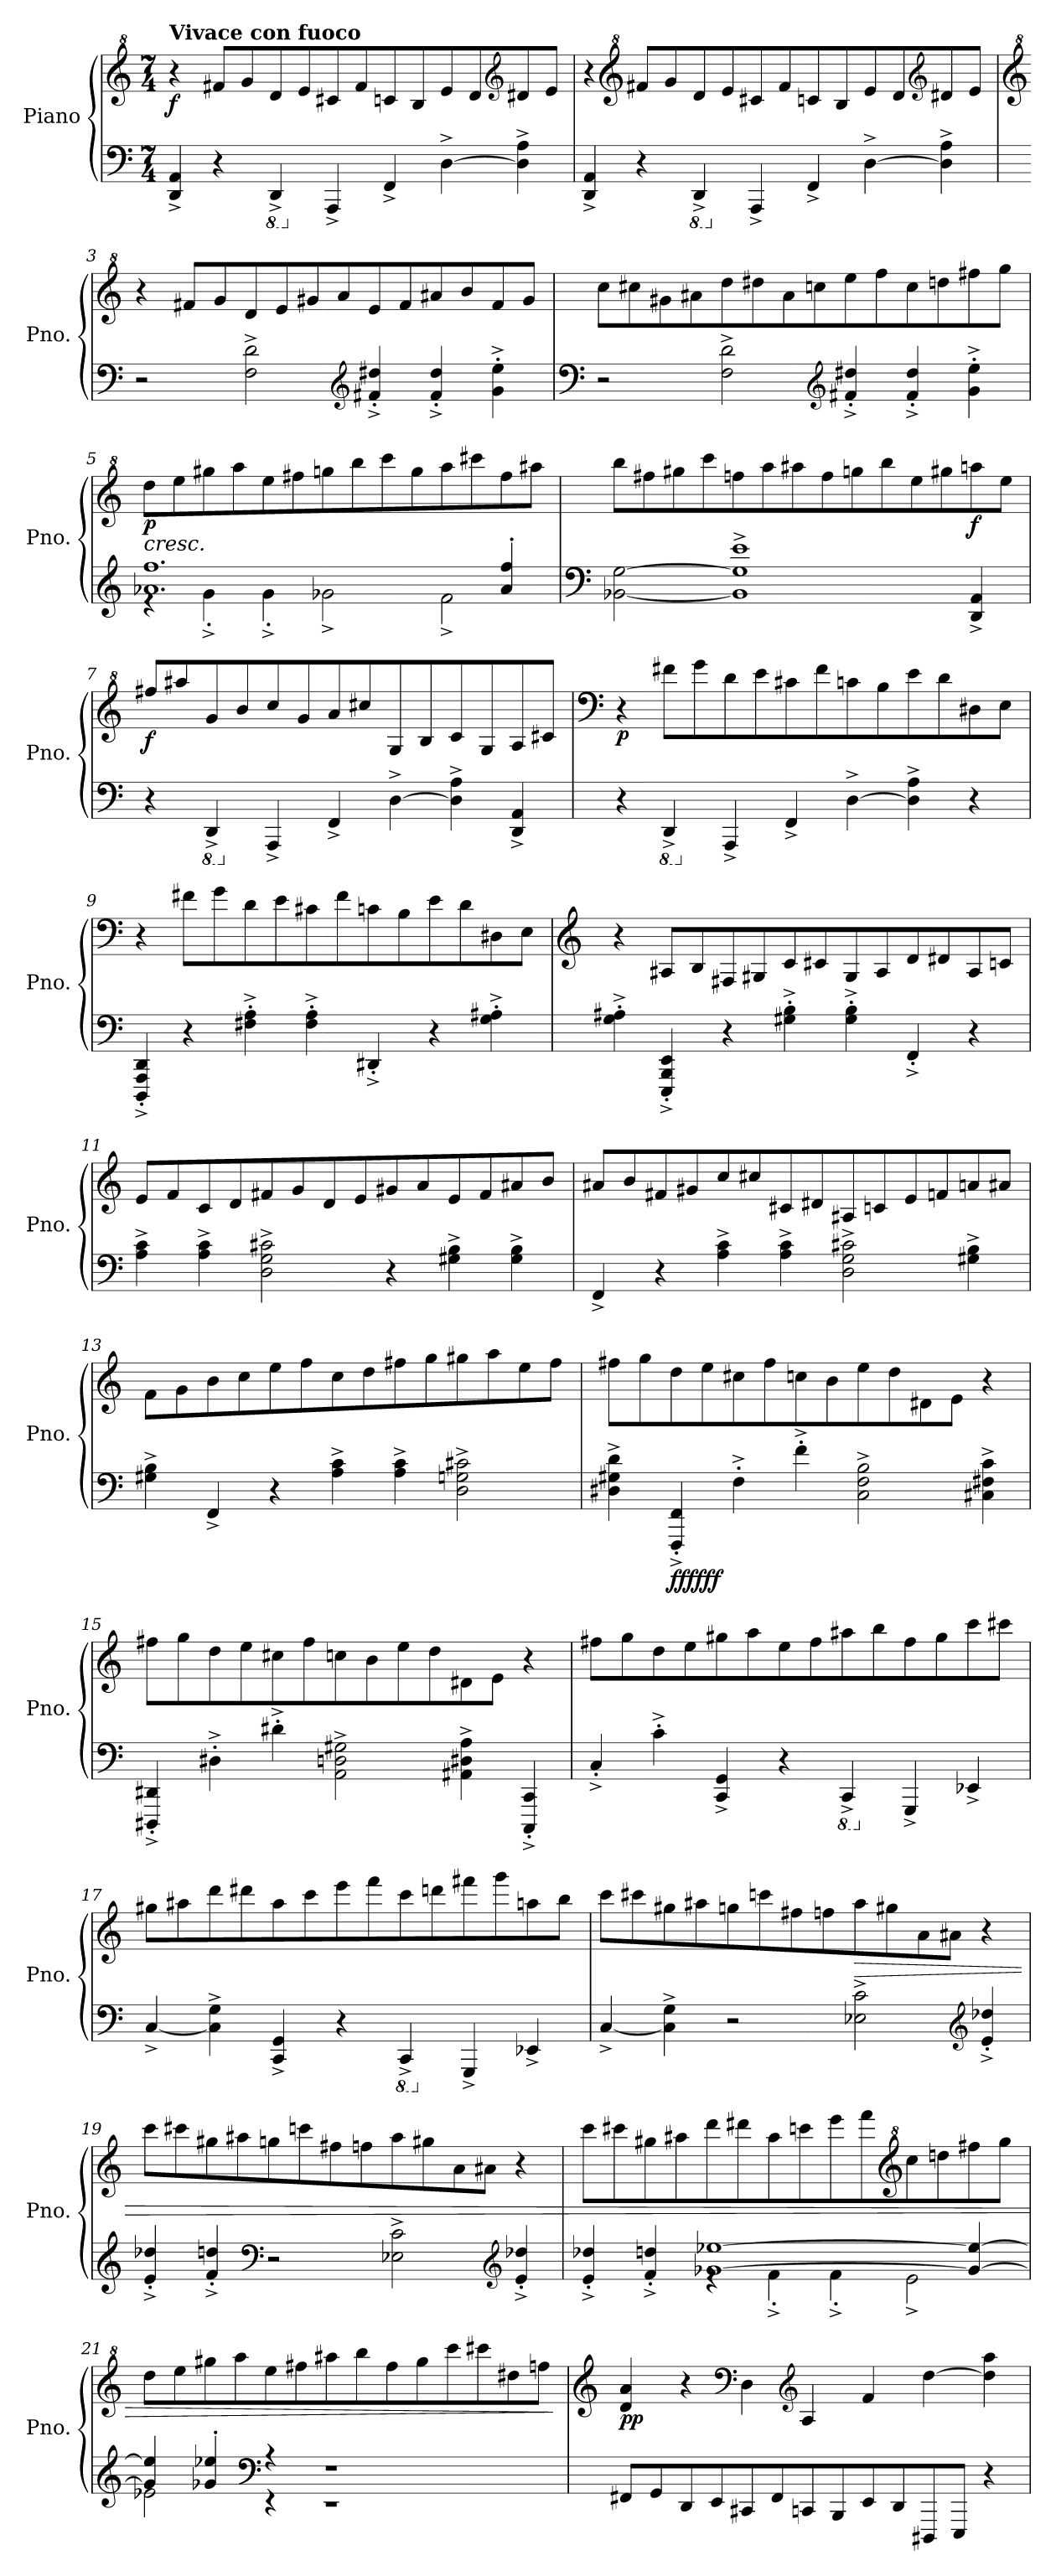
**kern	**kern	**dynam
*part1	*part1	*part1
*staff2	*staff1	*staff1/2
*I"Piano	*	*
*I'Pno.	*	*
*clefF4	*clefG^2	*
*k[]	*k[]	*
*M7/4	*M7/4	*
=1	=1	=1
!	!LO:TX:a:B:t=Vivace con fuoco	!
!	!	!LO:DY:b
4DD/^ 4AA/^	4r	f
4r	8ff#X/L	.
.	8gg/	.
*8ba	*	*
4DDD^/	8dd/	.
.	8ee/	.
*X8ba	*	*
4AAA^/	8cc#X/	.
.	8ff#/	.
4FF^/	8ccn/	.
.	8b/	.
[4D^\	8ee/	.
.	8dd/	.
*	*clefG2	*
4D\]^ 4A\^	8d#X/	.
.	8e/J	.
=2	=2	=2
4DD/^ 4AA/^	4r	.
*	*clefG^2	*
4r	8ff#X/L	.
.	8gg/	.
*8ba	*	*
4DDD^/	8dd/	.
.	8ee/	.
*X8ba	*	*
4AAA^/	8cc#X/	.
.	8ff#/	.
4FF^/	8ccn/	.
.	8b/	.
[4D^\	8ee/	.
.	8dd/	.
*	*clefG2	*
4D\]^ 4A\^	8d#X/	.
.	8e/J	.
!!LO:LB:g=z
=3	=3	=3
*	*clefG^2	*
2r	4r	.
.	8ff#X/L	.
.	8gg/	.
2F\^ 2d\^	8dd/	.
.	8ee/	.
.	8gg#X/	.
.	8aa/	.
*clefG2	*	*
4f#X/^' 4dd#X/^'	8ee/	.
.	8ff#/	.
4f#/^' 4dd#/^'	8aa#X/	.
.	8bb/	.
4g\^' 4ee\^'	8ff#/	.
.	8gg#/J	.
=4	=4	=4
*clefF4	*	*
2r	8ccc\L	.
.	8ccc#X\	.
.	8gg#X\	.
.	8aa#X\	.
2F\^ 2d\^	8ddd\	.
.	8ddd#X\	.
.	8aa#\	.
.	8cccn\	.
*clefG2	*	*
4f#X/^' 4dd#X/^'	8eee\	.
.	8fff\	.
4f#/^' 4dd#/^'	8ccc\	.
.	8dddn\	.
4g\^' 4ee\^'	8fff#X\	.
.	8ggg\J	.
!!LO:LB:g=z
=5	=5	=5
*^	*	*
!	!	!	!LO:HP:b
!	!	!	!LO:DY:n=1:b
1.a-X 1.ff	4re	8ddd\L	< p
.	.	8eee\	.
.	4g^'\	8ggg#X\	.
.	.	8aaa\	.
.	4g^'\	8eee\	.
.	.	8fff#X\	.
.	2g-X^\	8gggn\	.
.	.	8bbb\	.
.	.	8cccc\	.
.	.	8ggg\	.
.	2f^\	8aaa\	.
.	.	8cccc#X\	.
4a-/' 4ff/'	.	8fff#\	.
.	.	8aaa#X\J	.
*v	*v	*	*
=6	=6	=6
*clefF4	*	*
[2BB-X\ [2G\	8bbb\L	.
.	8fff#X\	.
.	8ggg#X\	.
.	8cccc\	.
1BB-]^ 1G]^ 1e^	8fffn\	.
.	8aaa\	.
.	8aaa#X\	.
.	8fff\	.
.	8gggn\	.
.	8bbb\	.
.	8eee\	.
.	8ggg#X\	.
!	!	!LO:DY:b
4DD/^ 4AA/^	8aaan\	f
.	8eee\J	[
!!LO:LB:g=z
=7	=7	=7
!	!	!LO:DY:b
4r	8fff#X/L	f
.	8aaa#X/	.
*8ba	*	*
4DDD^/	8gg/	.
.	8bb/	.
*X8ba	*	*
4AAA^/	8ccc/	.
.	8gg/	.
4FF^/	8aa/	.
.	8ccc#X/	.
[4D^\	8g/	.
.	8b/	.
4D\]^ 4A\^	8cc/	.
.	8g/	.
4DD/^ 4AA/^	8a/	.
.	8cc#X/J	.
=8	=8	=8
*	*clefF4	*
!	!	!LO:DY:b
4r	4r	p
*8ba	*	*
4DDD^/	8f#X\L	.
.	8g\	.
*X8ba	*	*
4AAA^/	8d\	.
.	8e\	.
4FF^/	8c#X\	.
.	8f#\	.
[4D^\	8cn\	.
.	8B\	.
4D\]^ 4A\^	8e\	.
.	8d\	.
4r	8D#X\	.
.	8E\J	.
!!LO:LB:g=z
=9	=9	=9
4DDD/^' 4AAA/^' 4DD/^'	4r	.
4r	8f#X\L	.
.	8g\	.
4F#X\^' 4A\^'	8d\	.
.	8e\	.
4F#\^' 4A\^'	8c#X\	.
.	8f#\	.
4DD#X^'/	8cn\	.
.	8B\	.
4r	8e\	.
.	8d\	.
4G\^' 4A#X\^'	8D#X\	.
.	8E\J	.
=10	=10	=10
*	*clefG2	*
4G\^' 4A#X\^'	4r	.
4EEE/^' 4BBB/^' 4EE/^'	8A#X/L	.
.	8B/	.
4r	8F#X/	.
.	8G#X/	.
4G#X\^' 4B\^'	8c/	.
.	8c#X/	.
4G#\^' 4B\^'	8G#/	.
.	8A#/	.
4FF^'/	8d/	.
.	8d#X/	.
4r	8A#/	.
.	8cn/J	.
!!LO:PB:g=z
=11	=11	=11
4A\^ 4c\^	8e/L	.
.	8f/	.
4A\^ 4c\^	8c/	.
.	8d/	.
2D\^ 2G\^ 2c#X\^	8f#X/	.
.	8g/	.
.	8d/	.
.	8e/	.
4r	8g#X/	.
.	8a/	.
4G#X\^ 4B\^	8e/	.
.	8f#/	.
4G#\^ 4B\^	8a#X/	.
.	8b/J	.
=12	=12	=12
4FF^/	8a#X/L	.
.	8b/	.
4r	8f#X/	.
.	8g#X/	.
4A\^ 4c\^	8cc/	.
.	8cc#X/	.
4A\^ 4c\^	8c#X/	.
.	8d#X/	.
2D\^ 2G\^ 2c#X\^	8A#X/	.
.	8cn/	.
.	8e/	.
.	8fn/	.
4G#X\^ 4B\^	8an/	.
.	8a#X/J	.
!!LO:LB:g=z
=13	=13	=13
4G#X\^ 4B\^	8f\L	.
.	8g\	.
4FF^/	8b\	.
.	8cc\	.
4r	8ee\	.
.	8ff\	.
4A\^ 4c\^	8cc\	.
.	8dd\	.
4A\^ 4c\^	8ff#X\	.
.	8gg\	.
2D\^ 2Gn\^ 2c#X\^	8gg#X\	.
.	8aa\	.
.	8ee\	.
.	8ff#\J	.
=14	=14	=14
4D#X\^ 4G#X\^ 4d\^	8ff#X\L	.
.	8gg\	.
!	!	!LO:DY:b=2
!	!	!LO:DY:n=1:b
4FFF/^' 4FF/^'	8dd\	fff fff
.	8ee\	.
4F^'\	8cc#X\	.
.	8ff#\	.
4f^'\	8ccn\	.
.	8b\	.
2C\^ 2F\^ 2B\^	8ee\	.
.	8dd\	.
.	8d#X\	.
.	8e\J	.
4C#X\^ 4F#X\^ 4c\^	4r	.
=15	=15	=15
4DDD#X/^' 4DD#X/^'	8ff#X\L	.
.	8gg\	.
4D#X^'\	8dd\	.
.	8ee\	.
4d#X^'\	8cc#X\	.
.	8ff#\	.
2AA\^ 2Dn\^ 2G#X\^	8ccn\	.
.	8b\	.
.	8ee\	.
.	8dd\	.
4AA#X\^ 4D#X\^ 4A\^	8d#X\	.
.	8e\J	.
4CCC/^' 4CC/^'	4r	.
!!LO:LB:g=z
=16	=16	=16
4C^'/	8ff#X\L	.
.	8gg\	.
4c^'\	8dd\	.
.	8ee\	.
4CC/^ 4GG/^	8gg#X\	.
.	8aa\	.
4r	8ee\	.
.	8ff#\	.
*8ba	*	*
4CCC^/	8aa#X\	.
.	8bb\	.
*X8ba	*	*
4GGG^/	8ff#\	.
.	8gg#\	.
4EE-X^/	8ccc\	.
.	8ccc#X\J	.
=17	=17	=17
[4C^/	8gg#X\L	.
.	8aa#X\	.
4C\]^ 4G\^	8ddd\	.
.	8ddd#X\	.
4CC/^ 4GG/^	8aa#\	.
.	8ccc\	.
4r	8eee\	.
.	8fff\	.
*8ba	*	*
4CCC^/	8ccc\	.
.	8dddn\	.
*X8ba	*	*
4GGG^/	8fff#X\	.
.	8ggg\	.
4EE-X^/	8aan\	.
.	8bb\J	.
!!LO:LB:g=z
=18	=18	=18
[4C^/	8ccc\L	.
.	8ccc#X\	.
4C\]^ 4G\^	8gg#X\	.
.	8aa#X\	.
2r	8ggn\	.
.	8cccn\	.
.	8ff#X\	.
.	8ffn\	.
!	!	!LO:HP:b
2E-X\^ 2c\^	8aa#\	>
.	8gg#X\	.
.	8a\	.
.	8a#X\J	.
*clefG2	*	*
4e/^' 4dd-X/^'	4r	.
=19	=19	=19
4e/^' 4dd-X/^'	8ccc\L	.
.	8ccc#X\	.
4f/^' 4ddn/^'	8gg#X\	.
.	8aa#X\	.
*clefF4	*	*
2r	8ggn\	.
.	8cccn\	.
.	8ff#X\	.
.	8ffn\	.
2E-X\^ 2c\^	8aa#\	.
.	8gg#X\	.
.	8a\	.
.	8a#X\J	.
*clefG2	*	*
4e/^' 4dd-X/^'	4r	.
!!LO:PB:g=z
=20	=20	=20
*^	*	*
4e/^' 4dd-X/^'	2ryy	8ccc\L	.
.	.	8ccc#X\	.
4f/^' 4ddn/^'	.	8gg#X\	.
.	.	8aa#X\	.
[1g-X [1ee-X	4re	8ddd\	.
.	.	8ddd#X\	.
.	4f'^\	8aa#\	.
.	.	8cccn\	.
.	4f'^\	8eee\	.
.	.	8fff\	.
*	*	*clefG^2	*
.	2e^\	8ccc\	.
.	.	8dddn\	.
4g-/_ 4ee-/_	.	8fff#X\	.
.	.	8ggg\J	.
=21	=21	=21	=21
4g-/] 4ee-/]	2e-X\	8ddd\L	.
.	.	8eee\	.
4g-X/' 4ee-X/'	.	8ggg#X\	.
.	.	8aaa\	.
*clefF4	*	*	*
4r	4r	8eee\	.
.	.	8fff#X\	.
1r	1r	8aaa#X\	.
.	.	8bbb\	.
.	.	8fff#\	.
.	.	8ggg#\	.
.	.	8cccc\	.
.	.	8cccc#X\	.
.	.	8ddd#X\	.
.	.	8fffn\J	.
*v	*v	*	*
.	.	]
!!LO:LB:g=z
=22	=22	=22
*	*clefG2	*
!	!	!LO:DY:b
8FF#X/L	4d/ 4a/	pp
8GG/	.	.
8DD/	4r	.
8EE/	.	.
*	*clefF4	*
8CC#X/	4D\	.
8FF#/	.	.
*	*clefG2	*
8CCn/	4A/	.
8BBB/	.	.
8EE/	4f/	.
8DD/	.	.
8DDD#X/	[4dd\	.
8EEE/J	.	.
4r	4dd\] 4aa\	.
=	=	=
*-	*-	*-
